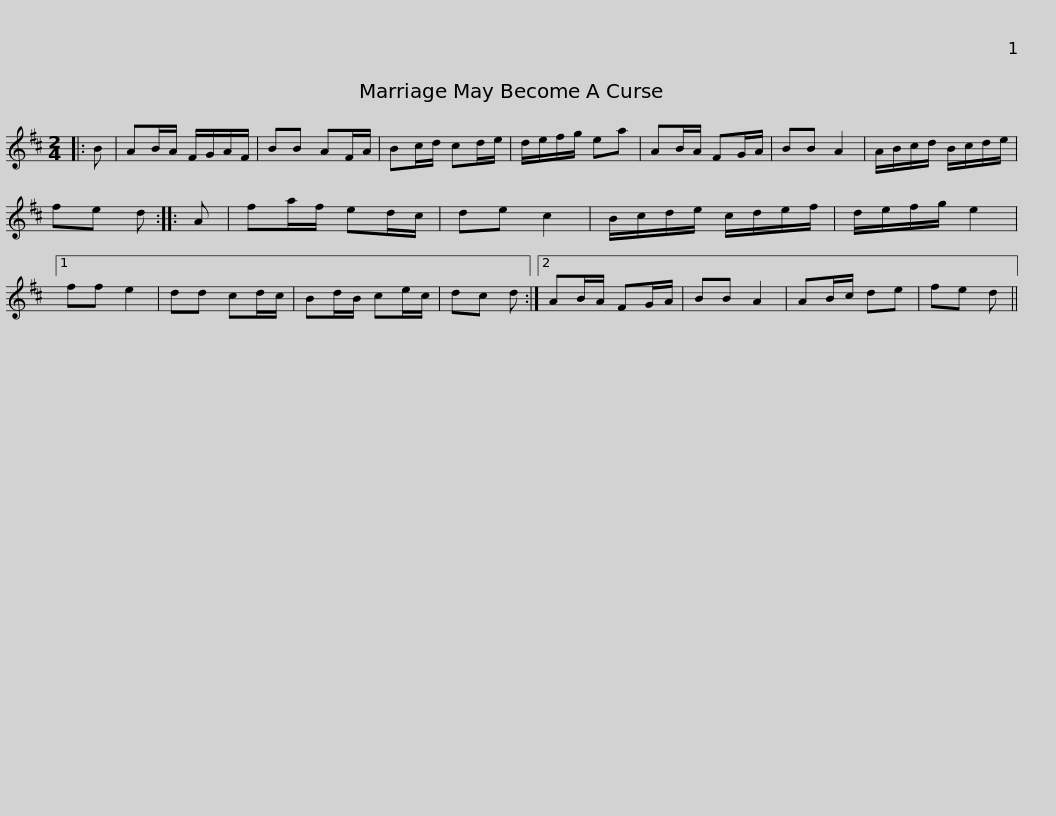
X:1
L:1/8
M:2/4
I:linebreak $
K:D
V:1 treble
V:1
|: B | AB/A/ F/G/A/F/ | BB AF/A/ | Bc/d/ cd/e/ | d/e/f/g/ ea | %5
 AB/A/ FG/A/ | BB A2 | A/B/c/d/ B/c/d/e/ |$ fe d :: A | %10
 fa/f/ ed/c/ | de c2 | B/c/d/e/ c/d/e/f/ | d/e/f/g/ e2 |1 ff e2 | %15
 dd cd/c/ | Bd/B/ ce/c/ | dc d :|2$ AB/A/ FG/A/ | BB A2 | %20
 AB/c/ de | fe d || %22
